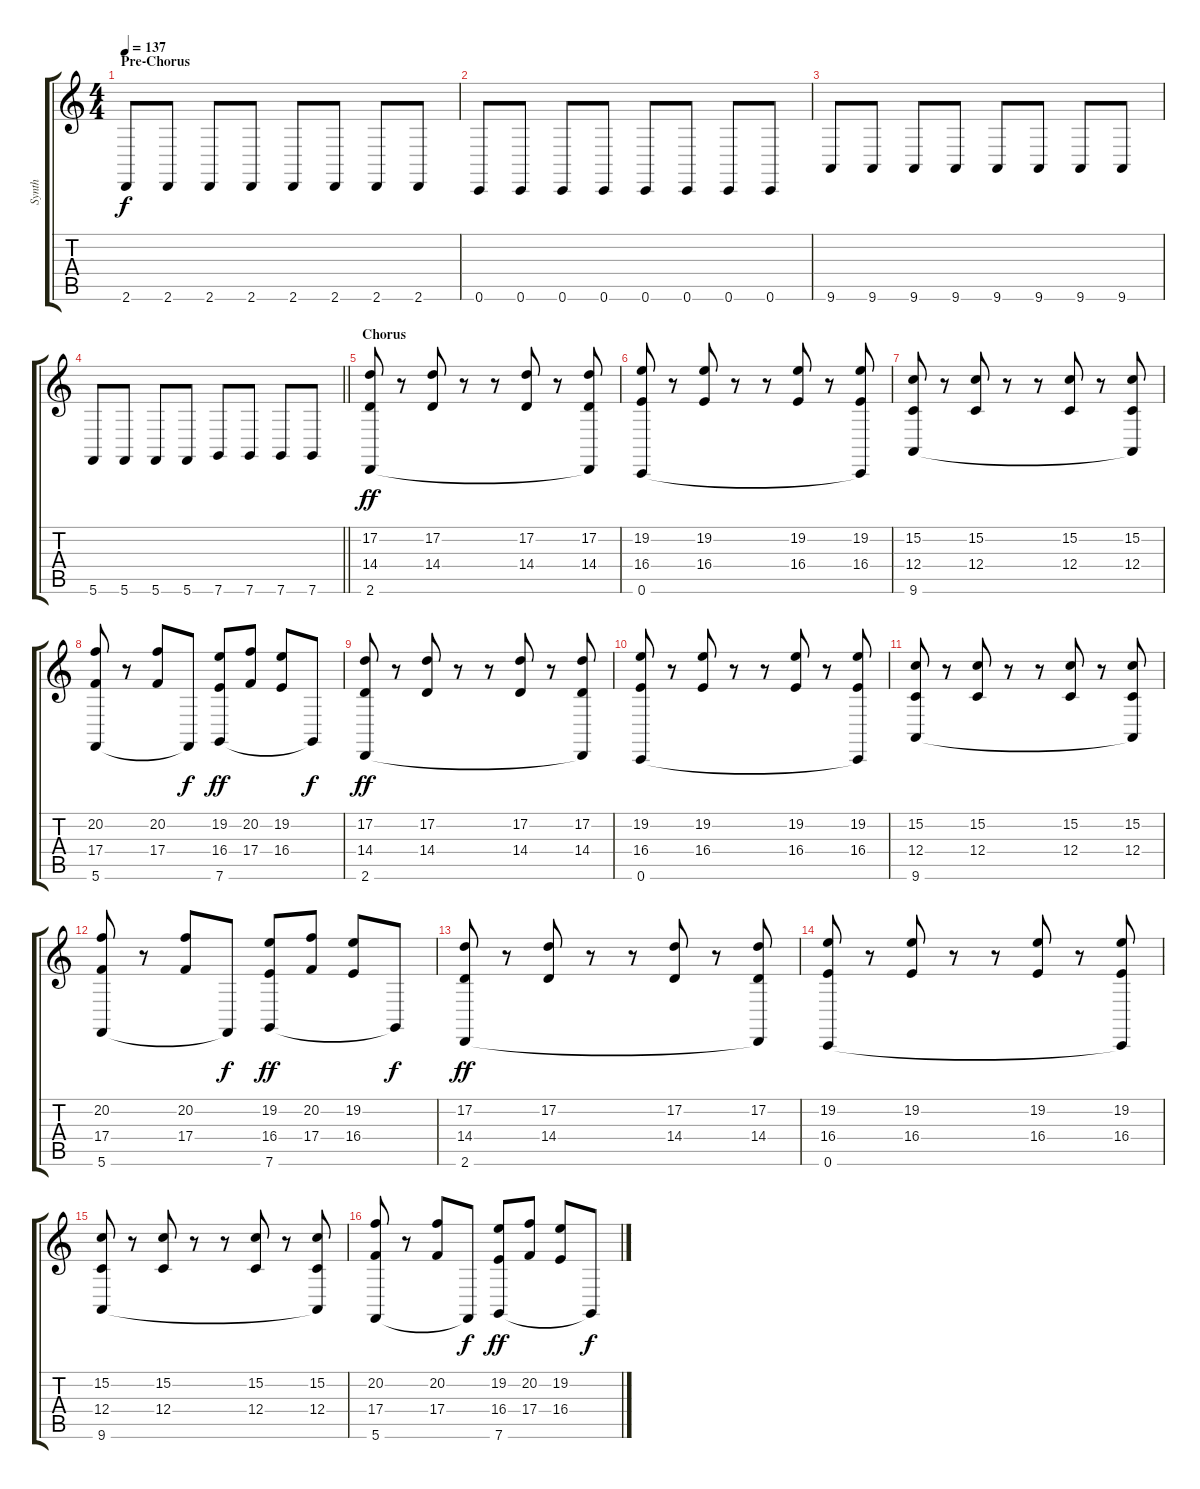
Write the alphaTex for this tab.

\track ("Synth" "Synth") {instrument lead8bassandlead}
\staff {score tabs}
\tuning (D4 A3 F3 C3 G2 C2) {hide}
\ts (4 4)
\section ("" "Pre-Chorus")
\tempo 137
\clef g2
\ks c
2.6.8{dy f} 2.6.8 2.6.8 2.6.8 2.6.8 2.6.8 2.6.8 2.6.8 |
0.6.8 0.6.8 0.6.8 0.6.8 0.6.8 0.6.8 0.6.8 0.6.8 |
9.6.8 9.6.8 9.6.8 9.6.8 9.6.8 9.6.8 9.6.8 9.6.8 |
\barLineRight lightlight
5.6.8 5.6.8 5.6.8 5.6.8 7.6.8 7.6.8 7.6.8 7.6.8 |
\section ("" "Chorus")
(17.2 14.4 2.6).8{dy ff} r.8 (17.2 14.4).8 r.8 r.8 (17.2 14.4).8 r.8 (17.2 14.4 2.6{t}).8 |
(19.2 16.4 0.6).8 r.8 (19.2 16.4).8 r.8 r.8 (19.2 16.4).8 r.8 (19.2 16.4 0.6{t}).8 |
(15.2 12.4 9.6).8 r.8 (15.2 12.4).8 r.8 r.8 (15.2 12.4).8 r.8 (15.2 12.4 9.6{t}).8 |
(20.2 17.4 5.6).8 r.8 (20.2 17.4).8 5.6{t}.8{dy f} (19.2 16.4 7.6).8{dy ff} (20.2 17.4).8 (19.2 16.4).8 7.6{t}.8{dy f} |
(17.2 14.4 2.6).8{dy ff} r.8 (17.2 14.4).8 r.8 r.8 (17.2 14.4).8 r.8 (17.2 14.4 2.6{t}).8 |
(19.2 16.4 0.6).8 r.8 (19.2 16.4).8 r.8 r.8 (19.2 16.4).8 r.8 (19.2 16.4 0.6{t}).8 |
(15.2 12.4 9.6).8 r.8 (15.2 12.4).8 r.8 r.8 (15.2 12.4).8 r.8 (15.2 12.4 9.6{t}).8 |
(20.2 17.4 5.6).8 r.8 (20.2 17.4).8 5.6{t}.8{dy f} (19.2 16.4 7.6).8{dy ff} (20.2 17.4).8 (19.2 16.4).8 7.6{t}.8{dy f} |
(17.2 14.4 2.6).8{dy ff} r.8 (17.2 14.4).8 r.8 r.8 (17.2 14.4).8 r.8 (17.2 14.4 2.6{t}).8 |
(19.2 16.4 0.6).8 r.8 (19.2 16.4).8 r.8 r.8 (19.2 16.4).8 r.8 (19.2 16.4 0.6{t}).8 |
(15.2 12.4 9.6).8 r.8 (15.2 12.4).8 r.8 r.8 (15.2 12.4).8 r.8 (15.2 12.4 9.6{t}).8 |
(20.2 17.4 5.6).8 r.8 (20.2 17.4).8 5.6{t}.8{dy f} (19.2 16.4 7.6).8{dy ff} (20.2 17.4).8 (19.2 16.4).8 7.6{t}.8{dy f}
